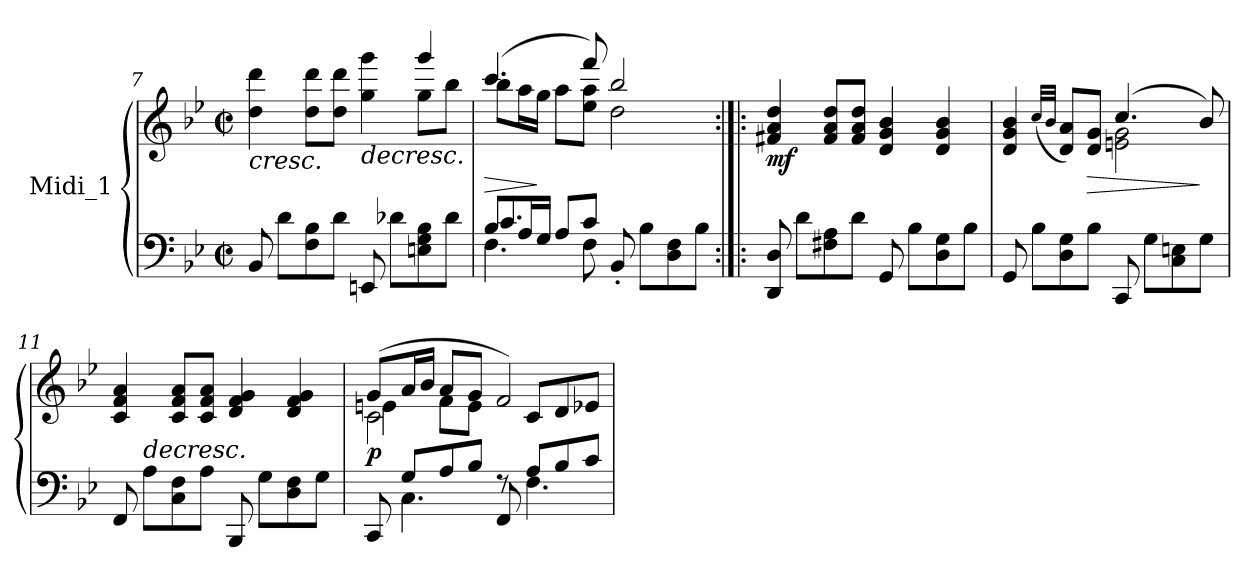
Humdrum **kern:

**kern	**kern	**dynam
*part1	*part1	*part1
*staff2	*staff1	*staff1/2
*I"Midi_1	*	*
*clefF4	*clefG2	*
*k[b-e-]	*k[b-e-]	*
*B-:	*B-:	*
*M2/2	*M2/2	*
*met(c|)	*met(c|)	*
=7	=7	=7
*^	*	*
*	*^	*	*
*	*	*^	*	*
!	!	!	!	!	!LO:HP:b
*	*	*	*	*^	*
2ryy	8BB-/	2ryy	2ryy	4dd\ 4ddd\	2.ryy	<
.	8d\L	.	.	.	.	.
.	8F\ 8B-\	.	.	8dd\ 8ddd\L	.	.
.	8d\J	.	.	8dd\ 8ddd\J	.	.
!	!	!	!	!	!	!LO:HP:b
4ryy	8EEn/	2ryy	2ryy	4gg\ 4ggg\	.	>
.	8d-X\L	.	.	.	.	.
4ryy	8En\ 8G\ 8B-\	.	.	4ggg/	8gg\L	[
.	8d-\J	.	.	.	8bb-\J	.
*	*	*v	*v	*	*	*
!!LO:LB:g=z	!!
=8	=8	=8	=8	=8	=8
!	!	!	!	!	!LO:HP:b
8B-/L	4.F\	4.c/	(>4.ccc/	8bb-\L	>
16A/L	.	.	.	16aa\L	.
16G/JJ	.	.	.	16gg\JJ	]
8A/L	.	.	.	8aa\L	.
8c/J	8F\	8ryy	8fff/)	8ee-\ 8aa\J	]
8BB-'/	2ryy	2ryy	2bb-/	2dd\	.
8B-\L	.	.	.	.	.
8D\ 8F\	.	.	.	.	.
8B-\J	.	.	.	.	.
*	*	*	*v	*v	*
=9:|!|:	=9:|!|:	=9:|!|:	=9:|!|:	=9:|!|:
*	*	*^	*	*
!	!	!	!	!	!LO:DY:b
2ryy	8DD/ 8D/	2ryy	2ryy	4f#X/ 4a/ 4dd/	mf
.	8d\L	.	.	.	.
.	8F#X\ 8A\	.	.	8f#/ 8a/ 8dd/L	.
.	8d\J	.	.	8f#/ 8a/ 8dd/J	.
2ryy	8GG/	2ryy	2ryy	4d/ 4g/ 4b-/	.
.	8B-\L	.	.	.	.
.	8D\ 8G\	.	.	4d/ 4g/ 4b-/	.
.	8B-\J	.	.	.	.
!!LO:LB:g=z
=10	=10	=10	=10	=10	=10
*	*	*	*	*^	*
2ryy	2ryy	8GG/	2ryy	4d/ 4g/ 4b-/	2ryy	.
.	.	8B-\L	.	.	.	.
.	.	.	.	(32qcc/LLL	.	.
.	.	.	.	32qb-/JJJ	.	.
.	.	8D\ 8G\	.	8d/ 8a/L)	.	.
!	!	!	!	!	!	!LO:HP:b
.	.	8B-\J	.	8d/ 8g/J	.	>
2ryy	2ryy	8CC/	2ryy	(>4.cc/	2en\ 2g\	.
.	.	8G\L	.	.	.	.
.	.	8C\ 8En\	.	.	.	.
.	.	8G\J	.	8b-/)	.	]
*	*	*	*	*v	*v	*
=11	=11	=11	=11	=11	=11
2ryy	2ryy	8FF/	2ryy	4c/ 4f/ 4a/	.
!	!	!LO:TX:a:i:t=decresc.	!	!	!
.	.	8A\L	.	.	.
.	.	8C\ 8F\	.	8c/ 8f/ 8a/L	.
.	.	8A\J	.	8c/ 8f/ 8a/J	.
2ryy	2ryy	8BBB-/	2ryy	4d/ 4f/ 4g/	.
.	.	8G\L	.	.	.
.	.	8D\ 8F\	.	4d/ 4f/ 4g/	.
.	.	8G\J	.	.	.
=12	=12	=12	=12	=12	=12
*	*	*	*	*^	*
*	*	*	*	*	*^	*
!	!	!	!	!	!	!	!LO:DY:b
2ryy	2ryy	8CC/	8ryy	(>8g/L	2c\	4en\	p
.	.	8G/L	4.C\	16a/L	.	.	.
.	.	.	.	16b-/JJ	.	.	.
.	.	8A/	.	8a/L	.	8f\L	.
.	.	8B-/J	.	8g/J	.	8e\J	.
8r	2ryy	8FF/	8ryy	2f/)	8ryy	2ryy	.
4.ryy	.	8A/L	4.F\	.	8c/L	.	.
.	.	8B-/	.	.	8d/	.	.
.	.	8c/J	.	.	8e-i/J	.	.
*v	*v	*v	*v	*	*	*	*
*	*v	*v	*v	*
=	=	=
*-	*-	*-
